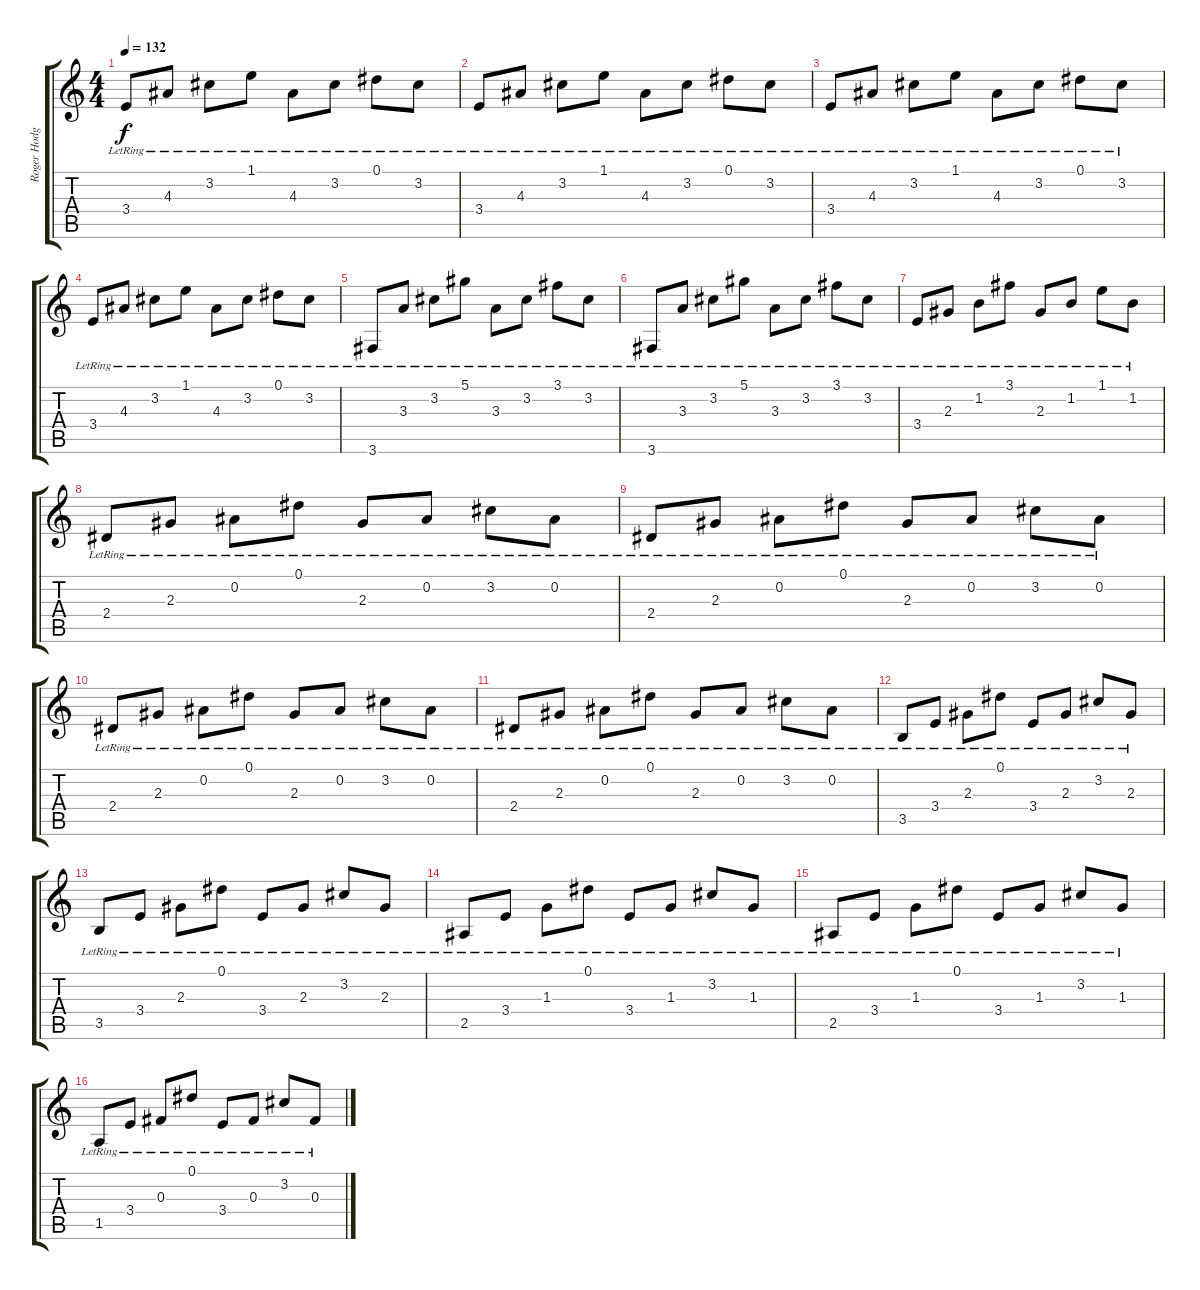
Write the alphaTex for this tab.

\track ("Roger Hodgson (12 String Acoustic)" "Roger Hodg") {instrument acousticguitarsteel}
\staff {score tabs}
\tuning (Eb4 Bb3 Gb3 Db3 Ab2 Eb2) {hide}
\ts (4 4)
\tempo 132
\clef g2
\ks c
3.4{lr}.8{dy f} 4.3{lr}.8 3.2{lr}.8 1.1{lr}.8 4.3{lr}.8 3.2{lr}.8 0.1{lr}.8 3.2{lr}.8 |
3.4{lr}.8 4.3{lr}.8 3.2{lr}.8 1.1{lr}.8 4.3{lr}.8 3.2{lr}.8 0.1{lr}.8 3.2{lr}.8 |
3.4{lr}.8 4.3{lr}.8 3.2{lr}.8 1.1{lr}.8 4.3{lr}.8 3.2{lr}.8 0.1{lr}.8 3.2{lr}.8 |
3.4{lr}.8 4.3{lr}.8 3.2{lr}.8 1.1{lr}.8 4.3{lr}.8 3.2{lr}.8 0.1{lr}.8 3.2{lr}.8 |
3.6{lr}.8 3.3{lr}.8 3.2{lr}.8 5.1{lr}.8 3.3{lr}.8 3.2{lr}.8 3.1{lr}.8 3.2{lr}.8 |
3.6{lr}.8 3.3{lr}.8 3.2{lr}.8 5.1{lr}.8 3.3{lr}.8 3.2{lr}.8 3.1{lr}.8 3.2{lr}.8 |
3.4{lr}.8 2.3{lr}.8 1.2{lr}.8 3.1{lr}.8 2.3{lr}.8 1.2{lr}.8 1.1{lr}.8 1.2{lr}.8 |
2.4{lr}.8 2.3{lr}.8 0.2{lr}.8 0.1{lr}.8 2.3{lr}.8 0.2{lr}.8 3.2{lr}.8 0.2{lr}.8 |
2.4{lr}.8 2.3{lr}.8 0.2{lr}.8 0.1{lr}.8 2.3{lr}.8 0.2{lr}.8 3.2{lr}.8 0.2{lr}.8 |
2.4{lr}.8 2.3{lr}.8 0.2{lr}.8 0.1{lr}.8 2.3{lr}.8 0.2{lr}.8 3.2{lr}.8 0.2{lr}.8 |
2.4{lr}.8 2.3{lr}.8 0.2{lr}.8 0.1{lr}.8 2.3{lr}.8 0.2{lr}.8 3.2{lr}.8 0.2{lr}.8 |
3.5{lr}.8 3.4{lr}.8 2.3{lr}.8 0.1{lr}.8 3.4{lr}.8 2.3{lr}.8 3.2{lr}.8 2.3{lr}.8 |
3.5{lr}.8 3.4{lr}.8 2.3{lr}.8 0.1{lr}.8 3.4{lr}.8 2.3{lr}.8 3.2{lr}.8 2.3{lr}.8 |
2.5{lr}.8 3.4{lr}.8 1.3{lr}.8 0.1{lr}.8 3.4{lr}.8 1.3{lr}.8 3.2{lr}.8 1.3{lr}.8 |
2.5{lr}.8 3.4{lr}.8 1.3{lr}.8 0.1{lr}.8 3.4{lr}.8 1.3{lr}.8 3.2{lr}.8 1.3{lr}.8 |
1.5{lr}.8 3.4{lr}.8 0.3{lr}.8 0.1{lr}.8 3.4{lr}.8 0.3{lr}.8 3.2{lr}.8 0.3{lr}.8
